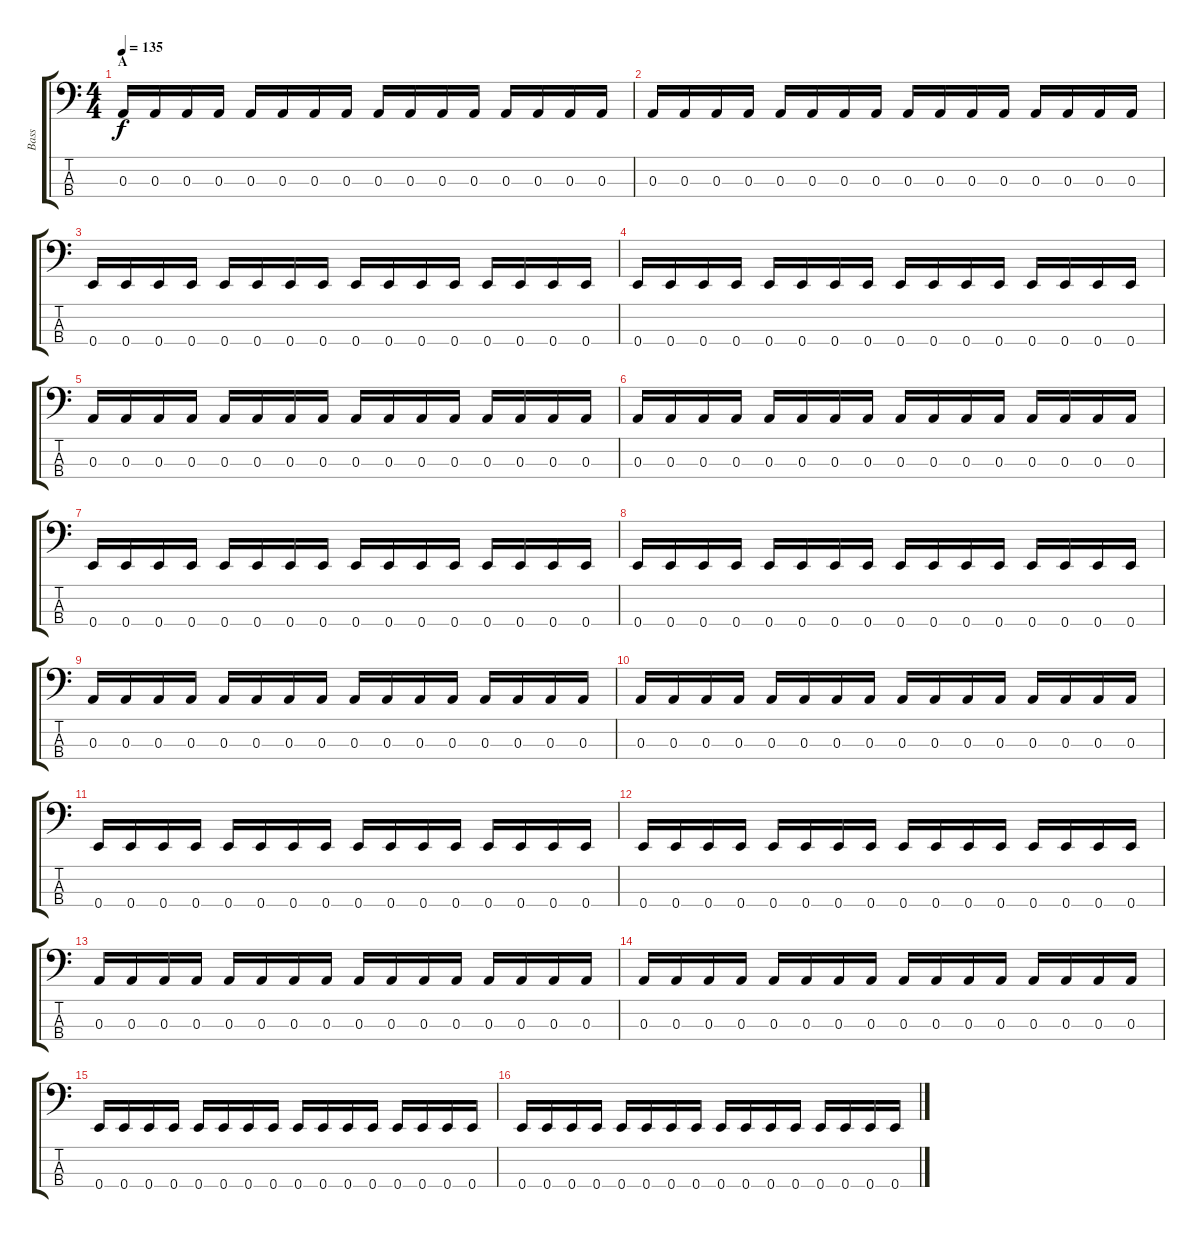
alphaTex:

\track ("Bass" "Bass") {instrument electricbasspick}
\staff {score tabs}
\tuning (G2 D2 A1 E1) {hide}
\ts (4 4)
\section ("" "A")
\tempo 135
\clef f4
\ks c
0.3.16{dy f} 0.3.16 0.3.16 0.3.16 0.3.16 0.3.16 0.3.16 0.3.16 0.3.16 0.3.16 0.3.16 0.3.16 0.3.16 0.3.16 0.3.16 0.3.16 |
0.3.16 0.3.16 0.3.16 0.3.16 0.3.16 0.3.16 0.3.16 0.3.16 0.3.16 0.3.16 0.3.16 0.3.16 0.3.16 0.3.16 0.3.16 0.3.16 |
0.4.16 0.4.16 0.4.16 0.4.16 0.4.16 0.4.16 0.4.16 0.4.16 0.4.16 0.4.16 0.4.16 0.4.16 0.4.16 0.4.16 0.4.16 0.4.16 |
0.4.16 0.4.16 0.4.16 0.4.16 0.4.16 0.4.16 0.4.16 0.4.16 0.4.16 0.4.16 0.4.16 0.4.16 0.4.16 0.4.16 0.4.16 0.4.16 |
0.3.16 0.3.16 0.3.16 0.3.16 0.3.16 0.3.16 0.3.16 0.3.16 0.3.16 0.3.16 0.3.16 0.3.16 0.3.16 0.3.16 0.3.16 0.3.16 |
0.3.16 0.3.16 0.3.16 0.3.16 0.3.16 0.3.16 0.3.16 0.3.16 0.3.16 0.3.16 0.3.16 0.3.16 0.3.16 0.3.16 0.3.16 0.3.16 |
0.4.16 0.4.16 0.4.16 0.4.16 0.4.16 0.4.16 0.4.16 0.4.16 0.4.16 0.4.16 0.4.16 0.4.16 0.4.16 0.4.16 0.4.16 0.4.16 |
0.4.16 0.4.16 0.4.16 0.4.16 0.4.16 0.4.16 0.4.16 0.4.16 0.4.16 0.4.16 0.4.16 0.4.16 0.4.16 0.4.16 0.4.16 0.4.16 |
0.3.16 0.3.16 0.3.16 0.3.16 0.3.16 0.3.16 0.3.16 0.3.16 0.3.16 0.3.16 0.3.16 0.3.16 0.3.16 0.3.16 0.3.16 0.3.16 |
0.3.16 0.3.16 0.3.16 0.3.16 0.3.16 0.3.16 0.3.16 0.3.16 0.3.16 0.3.16 0.3.16 0.3.16 0.3.16 0.3.16 0.3.16 0.3.16 |
0.4.16 0.4.16 0.4.16 0.4.16 0.4.16 0.4.16 0.4.16 0.4.16 0.4.16 0.4.16 0.4.16 0.4.16 0.4.16 0.4.16 0.4.16 0.4.16 |
0.4.16 0.4.16 0.4.16 0.4.16 0.4.16 0.4.16 0.4.16 0.4.16 0.4.16 0.4.16 0.4.16 0.4.16 0.4.16 0.4.16 0.4.16 0.4.16 |
0.3.16 0.3.16 0.3.16 0.3.16 0.3.16 0.3.16 0.3.16 0.3.16 0.3.16 0.3.16 0.3.16 0.3.16 0.3.16 0.3.16 0.3.16 0.3.16 |
0.3.16 0.3.16 0.3.16 0.3.16 0.3.16 0.3.16 0.3.16 0.3.16 0.3.16 0.3.16 0.3.16 0.3.16 0.3.16 0.3.16 0.3.16 0.3.16 |
0.4.16 0.4.16 0.4.16 0.4.16 0.4.16 0.4.16 0.4.16 0.4.16 0.4.16 0.4.16 0.4.16 0.4.16 0.4.16 0.4.16 0.4.16 0.4.16 |
0.4.16 0.4.16 0.4.16 0.4.16 0.4.16 0.4.16 0.4.16 0.4.16 0.4.16 0.4.16 0.4.16 0.4.16 0.4.16 0.4.16 0.4.16 0.4.16
